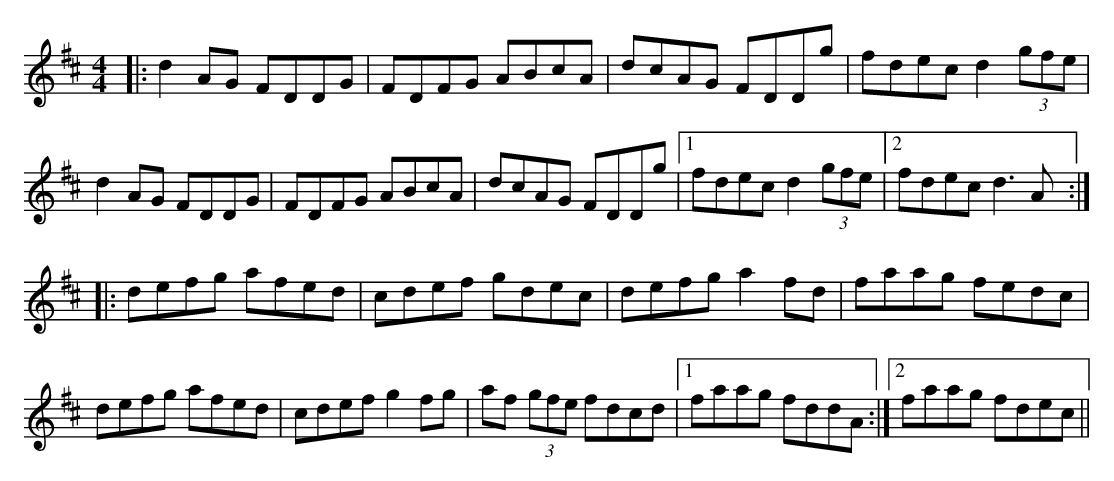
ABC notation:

X:1
M:4/4
K:D
|:d2 AG FDDG|FDFG ABcA|dcAG FDDg|fdec d2 (3gfe|
d2 AG FDDG|FDFG ABcA|dcAG FDDg|1 fdec d2 (3gfe|2fdec d3A:|
|:defg afed|cdef gdec|defg a2 fd|faag fedc|
defg afed|cdef g2fg|af (3gfe fdcd|1 faag fddA:|2 faag fdec||
